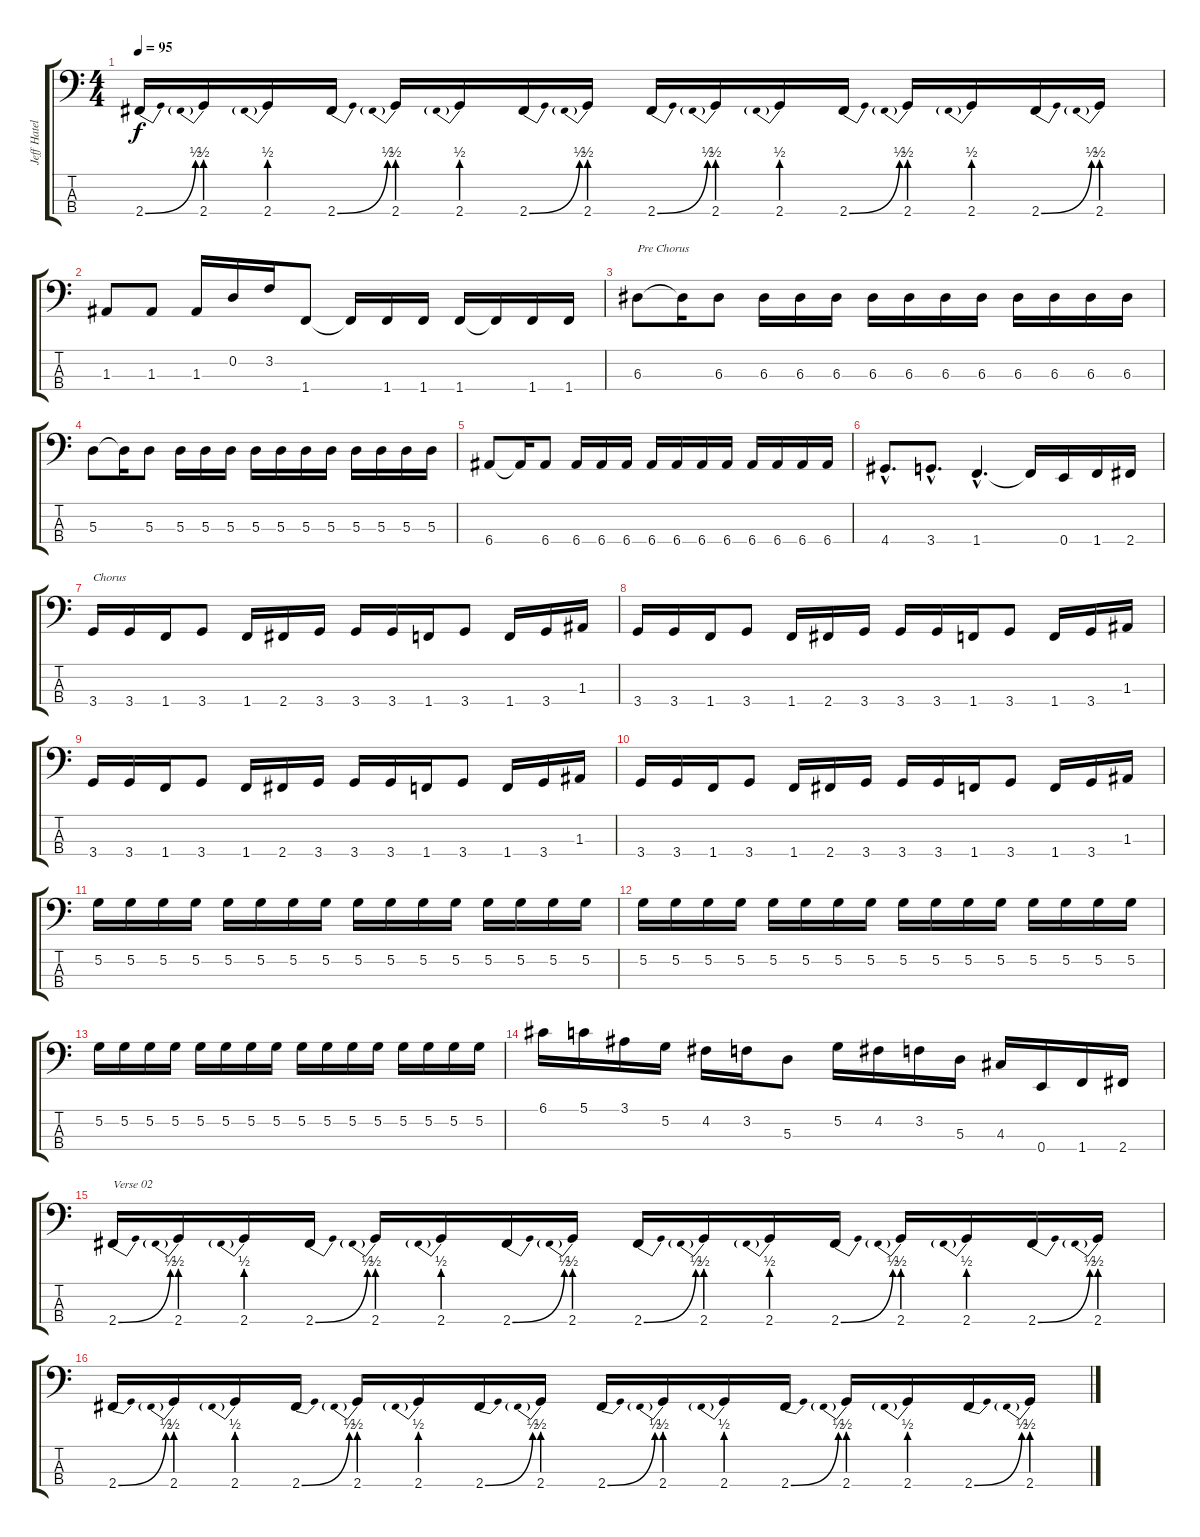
\track ("Jeff Hateley" "Jeff Hatel") {instrument electricbasspick}
\staff {score tabs}
\tuning (G2 D2 A1 E1) {hide}
\ts (4 4)
\tempo 95
\clef f4
\ks c
2.4{be (bend 0 0 60 2)}.16{dy f} 2.4{be (prebend 0 2 60 2)}.16 2.4{be (prebend 0 2 60 2)}.16 2.4{be (bend 0 0 60 2)}.16 2.4{be (prebend 0 2 60 2)}.16 2.4{be (prebend 0 2 60 2)}.16 2.4{be (bend 0 0 60 2)}.16 2.4{be (prebend 0 2 60 2)}.16 2.4{be (bend 0 0 60 2)}.16 2.4{be (prebend 0 2 60 2)}.16 2.4{be (prebend 0 2 60 2)}.16 2.4{be (bend 0 0 60 2)}.16 2.4{be (prebend 0 2 60 2)}.16 2.4{be (prebend 0 2 60 2)}.16 2.4{be (bend 0 0 60 2)}.16 2.4{be (prebend 0 2 60 2)}.16 |
1.3.8 1.3.8 1.3.16 0.2.16 3.2.16 1.4.8 1.4{t}.16 1.4.16 1.4.16 1.4.16 1.4{t}.16 1.4.16 1.4.16 |
6.3.8{txt "Pre Chorus"} 6.3{t}.16 6.3.8 6.3.16 6.3.16 6.3.16 6.3.16 6.3.16 6.3.16 6.3.16 6.3.16 6.3.16 6.3.16 6.3.16 |
5.3.8 5.3{t}.16 5.3.8 5.3.16 5.3.16 5.3.16 5.3.16 5.3.16 5.3.16 5.3.16 5.3.16 5.3.16 5.3.16 5.3.16 |
6.4.8 6.4{t}.16 6.4.8 6.4.16 6.4.16 6.4.16 6.4.16 6.4.16 6.4.16 6.4.16 6.4.16 6.4.16 6.4.16 6.4.16 |
4.4{hac}.8{d} 3.4{hac}.8{d} 1.4{hac}.4{d} 1.4{t}.16 0.4.16 1.4.16 2.4.16 |
3.4.16{txt "Chorus"} 3.4.16 1.4.16 3.4.8 1.4.16 2.4.16 3.4.16 3.4.16 3.4.16 1.4.16 3.4.8 1.4.16 3.4.16 1.3.16 |
3.4.16 3.4.16 1.4.16 3.4.8 1.4.16 2.4.16 3.4.16 3.4.16 3.4.16 1.4.16 3.4.8 1.4.16 3.4.16 1.3.16 |
3.4.16 3.4.16 1.4.16 3.4.8 1.4.16 2.4.16 3.4.16 3.4.16 3.4.16 1.4.16 3.4.8 1.4.16 3.4.16 1.3.16 |
3.4.16 3.4.16 1.4.16 3.4.8 1.4.16 2.4.16 3.4.16 3.4.16 3.4.16 1.4.16 3.4.8 1.4.16 3.4.16 1.3.16 |
5.2.16 5.2.16 5.2.16 5.2.16 5.2.16 5.2.16 5.2.16 5.2.16 5.2.16 5.2.16 5.2.16 5.2.16 5.2.16 5.2.16 5.2.16 5.2.16 |
5.2.16 5.2.16 5.2.16 5.2.16 5.2.16 5.2.16 5.2.16 5.2.16 5.2.16 5.2.16 5.2.16 5.2.16 5.2.16 5.2.16 5.2.16 5.2.16 |
5.2.16 5.2.16 5.2.16 5.2.16 5.2.16 5.2.16 5.2.16 5.2.16 5.2.16 5.2.16 5.2.16 5.2.16 5.2.16 5.2.16 5.2.16 5.2.16 |
6.1.16 5.1.16 3.1.16 5.2.16 4.2.16 3.2.16 5.3.8 5.2.16 4.2.16 3.2.16 5.3.16 4.3.16 0.4.16 1.4.16 2.4.16 |
2.4{be (bend 0 0 60 2)}.16{txt "Verse 02"} 2.4{be (prebend 0 2 60 2)}.16 2.4{be (prebend 0 2 60 2)}.16 2.4{be (bend 0 0 60 2)}.16 2.4{be (prebend 0 2 60 2)}.16 2.4{be (prebend 0 2 60 2)}.16 2.4{be (bend 0 0 60 2)}.16 2.4{be (prebend 0 2 60 2)}.16 2.4{be (bend 0 0 60 2)}.16 2.4{be (prebend 0 2 60 2)}.16 2.4{be (prebend 0 2 60 2)}.16 2.4{be (bend 0 0 60 2)}.16 2.4{be (prebend 0 2 60 2)}.16 2.4{be (prebend 0 2 60 2)}.16 2.4{be (bend 0 0 60 2)}.16 2.4{be (prebend 0 2 60 2)}.16 |
2.4{be (bend 0 0 60 2)}.16 2.4{be (prebend 0 2 60 2)}.16 2.4{be (prebend 0 2 60 2)}.16 2.4{be (bend 0 0 60 2)}.16 2.4{be (prebend 0 2 60 2)}.16 2.4{be (prebend 0 2 60 2)}.16 2.4{be (bend 0 0 60 2)}.16 2.4{be (prebend 0 2 60 2)}.16 2.4{be (bend 0 0 60 2)}.16 2.4{be (prebend 0 2 60 2)}.16 2.4{be (prebend 0 2 60 2)}.16 2.4{be (bend 0 0 60 2)}.16 2.4{be (prebend 0 2 60 2)}.16 2.4{be (prebend 0 2 60 2)}.16 2.4{be (bend 0 0 60 2)}.16 2.4{be (prebend 0 2 60 2)}.16
